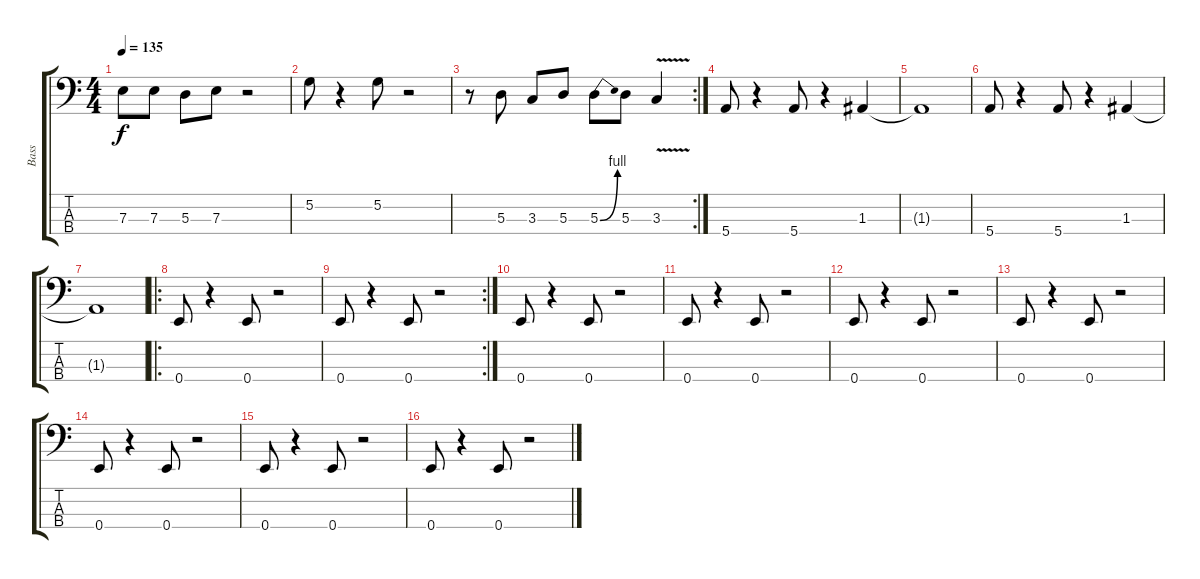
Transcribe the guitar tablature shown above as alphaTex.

\track ("Bass" "Bass") {instrument electricbassfinger}
\staff {score tabs}
\tuning (G2 D2 A1 E1) {hide}
\ts (4 4)
\tempo 135
\clef f4
\ks c
7.3.8{dy f} 7.3.8 5.3.8 7.3.8 r.2 |
5.2.8 r.4 5.2.8 r.2 |
\rc 2
r.8 5.3.8 3.3.8 5.3.8 5.3{be (bend 0 0 60 4)}.8 5.3.8 3.3{v}.4 |
5.4.8 r.4 5.4.8 r.4 1.3.4 |
1.3{t}.1 |
5.4.8 r.4 5.4.8 r.4 1.3.4 |
1.3{t}.1 |
\ro
0.4.8 r.4 0.4.8 r.2 |
\rc 2
0.4.8 r.4 0.4.8 r.2 |
0.4.8 r.4 0.4.8 r.2 |
0.4.8 r.4 0.4.8 r.2 |
0.4.8 r.4 0.4.8 r.2 |
0.4.8 r.4 0.4.8 r.2 |
0.4.8 r.4 0.4.8 r.2 |
0.4.8 r.4 0.4.8 r.2 |
0.4.8 r.4 0.4.8 r.2
